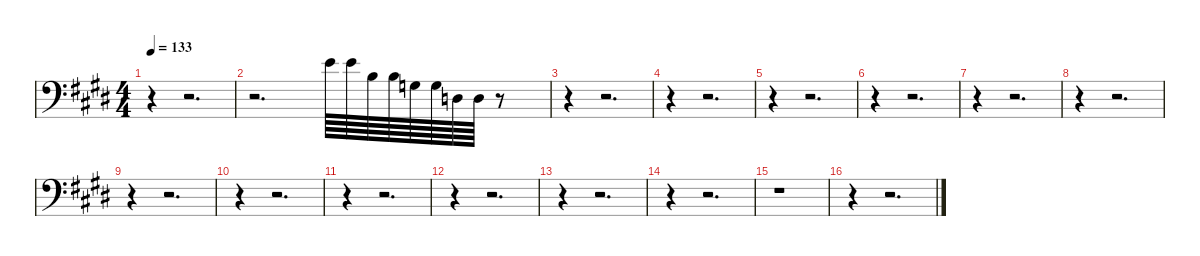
\defaultSystemsLayout 4
\hideDynamics
\bracketExtendMode nobrackets
\singleTrackTrackNamePolicy hidden
\multiTrackTrackNamePolicy hidden
\firstSystemTrackNameMode fullname
\firstSystemTrackNameOrientation horizontal
\otherSystemsTrackNameOrientation horizontal
\track ("Keys (Dave Young)" "led.synth.") {instrument lead2sawtooth}
\staff {score}
\tuning (E4 B3 G3 D3 A2 E2)
\ts (4 4)
\tempo 133
\clef f4
\ks e
r.4{dy f beam Down} r.2{d beam Down} |
r.2{d beam Down} 0.1{acc forcenatural}.64{beam Down} 0.1{acc forcenatural}.64{beam Down} 0.2{acc forcenatural}.64{beam Down} 0.2{acc forcenatural}.64{beam Down} 0.3{acc forcenatural}.64{beam Down} 0.3{acc forcenatural}.64{beam Down} 0.4{acc forcenatural}.64{beam Down} 0.4{acc forcenatural}.64{beam Down} r.8{beam Down} |
r.4{beam Down} r.2{d beam Down} |
r.4{beam Down} r.2{d beam Down} |
r.4{beam Down} r.2{d beam Down} |
r.4{beam Down} r.2{d beam Down} |
r.4{beam Down} r.2{d beam Down} |
r.4{beam Down} r.2{d beam Down} |
r.4{beam Down} r.2{d beam Down} |
r.4{beam Down} r.2{d beam Down} |
r.4{beam Down} r.2{d beam Down} |
r.4{beam Down} r.2{d beam Down} |
r.4{beam Down} r.2{d beam Down} |
r.4{beam Down} r.2{d beam Down} |
r.1{beam Down} |
r.4{beam Down} r.2{d beam Down}
